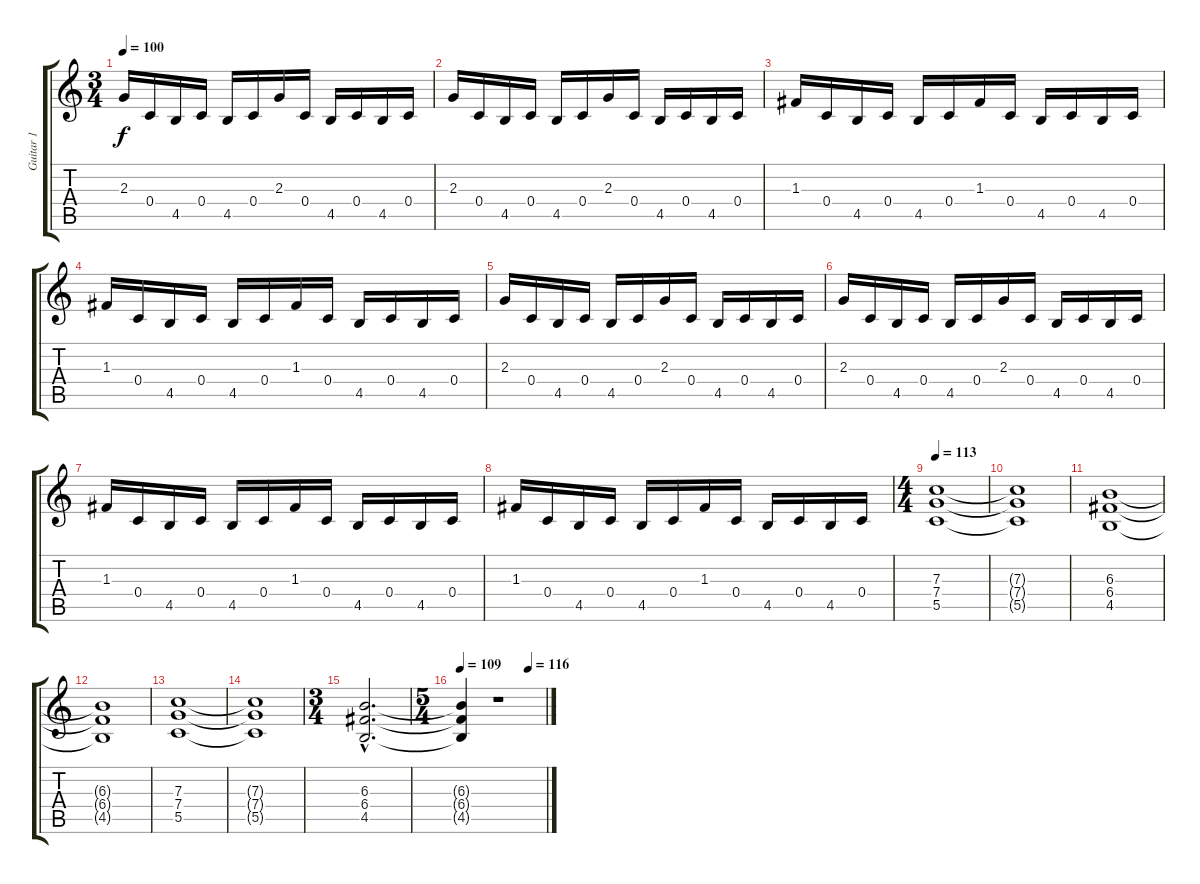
\track ("Guitar 1" "Guitar 1") {instrument distortionguitar}
\staff {score tabs}
\tuning (D4 A3 F3 C3 G2 D2) {hide}
\ts (3 4)
\tempo 100
\clef g2
\ks c
2.3.16{dy f instrument distortionguitar} 0.4.16 4.5.16 0.4.16 4.5.16 0.4.16 2.3.16 0.4.16 4.5.16 0.4.16 4.5.16 0.4.16 |
2.3.16 0.4.16 4.5.16 0.4.16 4.5.16 0.4.16 2.3.16 0.4.16 4.5.16 0.4.16 4.5.16 0.4.16 |
1.3.16 0.4.16 4.5.16 0.4.16 4.5.16 0.4.16 1.3.16 0.4.16 4.5.16 0.4.16 4.5.16 0.4.16 |
1.3.16 0.4.16 4.5.16 0.4.16 4.5.16 0.4.16 1.3.16 0.4.16 4.5.16 0.4.16 4.5.16 0.4.16 |
2.3.16 0.4.16 4.5.16 0.4.16 4.5.16 0.4.16 2.3.16 0.4.16 4.5.16 0.4.16 4.5.16 0.4.16 |
2.3.16 0.4.16 4.5.16 0.4.16 4.5.16 0.4.16 2.3.16 0.4.16 4.5.16 0.4.16 4.5.16 0.4.16 |
1.3.16 0.4.16 4.5.16 0.4.16 4.5.16 0.4.16 1.3.16 0.4.16 4.5.16 0.4.16 4.5.16 0.4.16 |
1.3.16 0.4.16 4.5.16 0.4.16 4.5.16 0.4.16 1.3.16 0.4.16 4.5.16 0.4.16 4.5.16 0.4.16 |
\ts (4 4)
\tempo 113
(7.3 7.4 5.5).1 |
(7.3{t} 7.4{t} 5.5{t}).1 |
(6.3 6.4 4.5).1 |
(6.3{t} 6.4{t} 4.5{t}).1 |
(7.3 7.4 5.5).1 |
(7.3{t} 7.4{t} 5.5{t}).1 |
\ts (3 4)
(6.3{hac} 6.4{hac} 4.5{hac}).2{d} |
\ts (5 4)
\tempo 109
\tempo (116 0.8)
(6.3{t} 6.4{t} 4.5{t}).4 r.1
